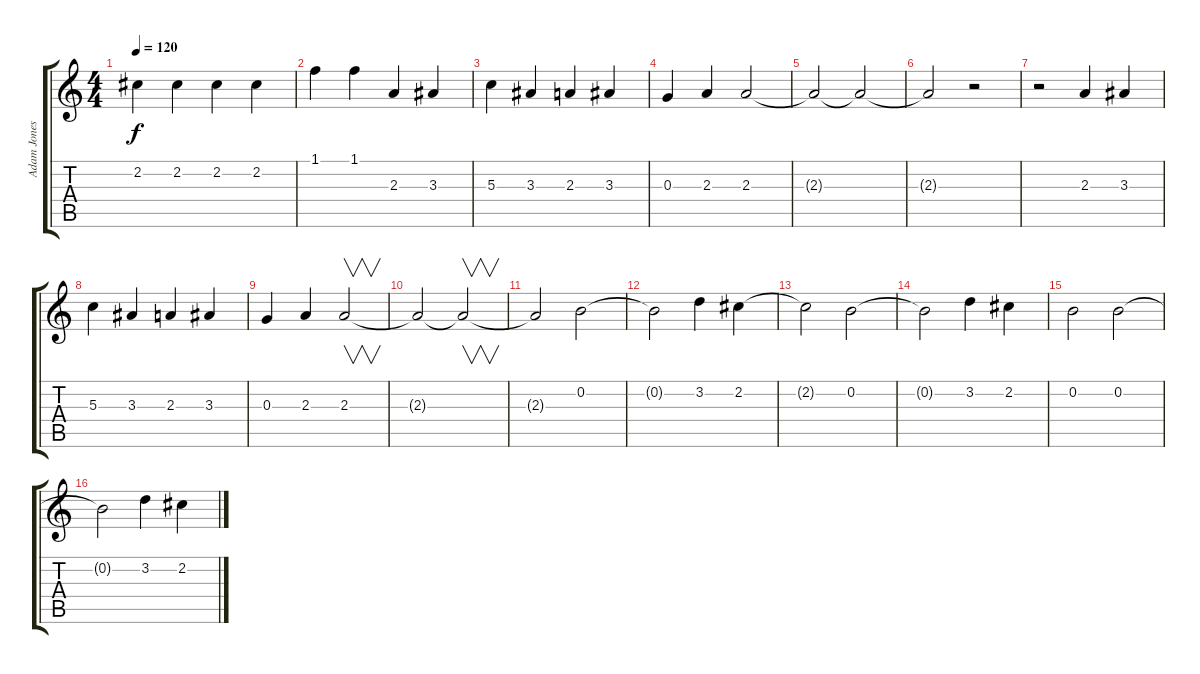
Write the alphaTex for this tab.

\track ("Adam Jones" "Adam Jones") {instrument electricguitarclean}
\staff {score tabs}
\tuning (E4 B3 G3 D3 A2 D2) {hide}
\ts (4 4)
\tempo 120
\clef g2
\ks c
2.2.4{dy f} 2.2.4 2.2.4 2.2.4 |
1.1.4 1.1.4 2.3.4 3.3.4 |
5.3.4 3.3.4 2.3.4 3.3.4 |
0.3.4 2.3.4 2.3.2 |
2.3{t}.2 2.3{t}.2 |
2.3{t}.2 r.2 |
r.2 2.3.4 3.3.4 |
5.3.4 3.3.4 2.3.4 3.3.4 |
0.3.4 2.3.4 2.3.2{v} |
2.3{t}.2 2.3{t}.2{v} |
2.3{t}.2 0.2.2 |
0.2{t}.2 3.2.4 2.2.4 |
2.2{t}.2 0.2.2 |
0.2{t}.2 3.2.4 2.2.4 |
0.2.2 0.2.2 |
0.2{t}.2 3.2.4 2.2.4
